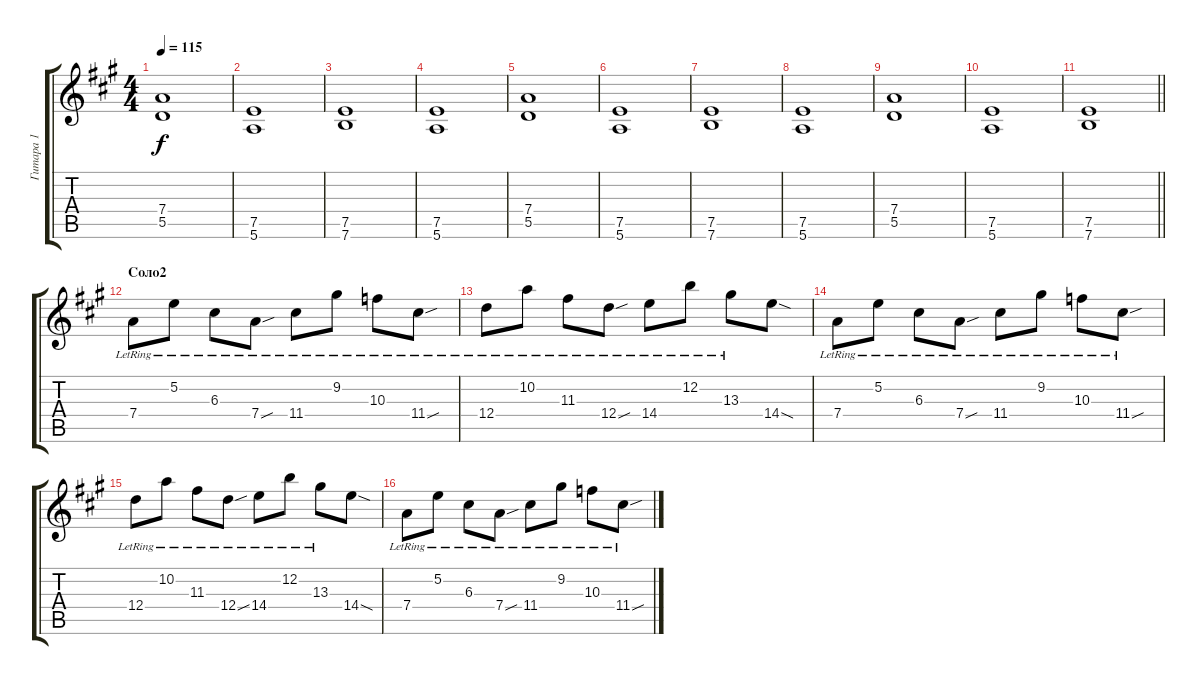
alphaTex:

\track ("Гитара 1" "Гитара 1") {instrument electricguitarmuted}
\staff {score tabs}
\tuning (E4 B3 G3 D3 A2 E2) {hide}
\ts (4 4)
\tempo 115
\clef g2
\ks a
(7.4 5.5).1{dy f} |
(7.5 5.6).1 |
(7.5 7.6).1 |
(7.5 5.6).1{volume 11 instrument overdrivenguitar} |
(7.4 5.5).1 |
(7.5 5.6).1 |
(7.5 7.6).1 |
(7.5 5.6).1{volume 11 instrument overdrivenguitar} |
(7.4 5.5).1 |
(7.5 5.6).1 |
\barLineRight lightlight
(7.5 7.6).1 |
\section ("" "Соло2")
7.4{lr}.8{instrument electricguitarmuted} 5.2{lr}.8 6.3{lr}.8 7.4{sou lr}.8 11.4{lr}.8 9.2{lr}.8 10.3{lr}.8 11.4{sou lr}.8 |
12.4{lr}.8 10.2{lr}.8 11.3{lr}.8 12.4{sou lr}.8 14.4{lr}.8 12.2{lr}.8 13.3{lr}.8 14.4{sod}.8 |
7.4{lr}.8 5.2{lr}.8 6.3{lr}.8 7.4{sou lr}.8 11.4{lr}.8 9.2{lr}.8 10.3{lr}.8 11.4{sou lr}.8 |
12.4{lr}.8 10.2{lr}.8 11.3{lr}.8 12.4{sou lr}.8 14.4{lr}.8 12.2{lr}.8 13.3{lr}.8 14.4{sod}.8 |
7.4{lr}.8 5.2{lr}.8 6.3{lr}.8 7.4{sou lr}.8 11.4{lr}.8 9.2{lr}.8 10.3{lr}.8 11.4{sou lr}.8
